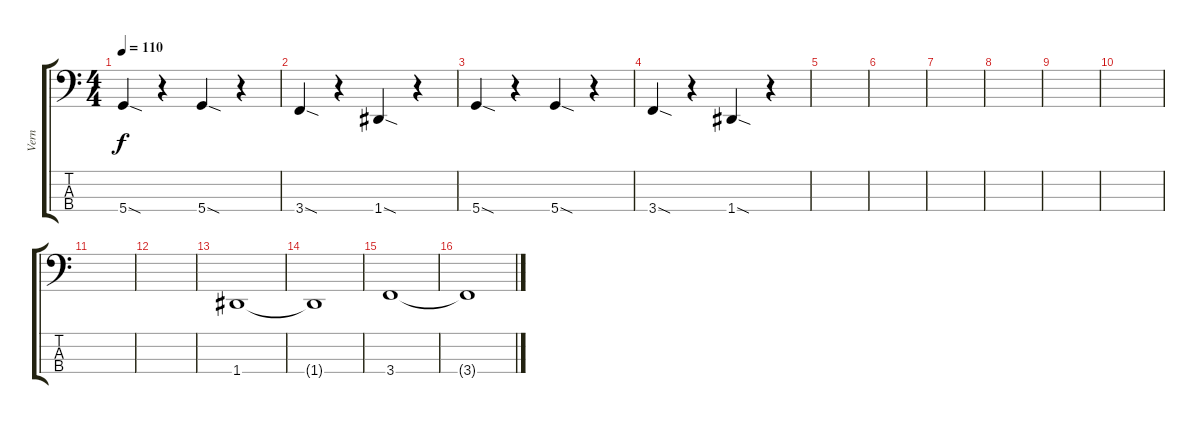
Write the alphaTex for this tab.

\track ("Vern" "Vern") {instrument electricbassfinger}
\staff {score tabs}
\tuning (F2 C2 G1 D1) {hide}
\ts (4 4)
\tempo 110
\clef f4
\ks c
5.4{sod}.4{dy f} r.4 5.4{sod}.4 r.4 |
3.4{sod}.4 r.4 1.4{sod}.4 r.4 |
5.4{sod}.4 r.4 5.4{sod}.4 r.4 |
3.4{sod}.4 r.4 1.4{sod}.4 r.4 |
|
|
|
|
|
|
|
|
1.4.1 |
1.4{t}.1 |
3.4.1 |
3.4{t}.1
